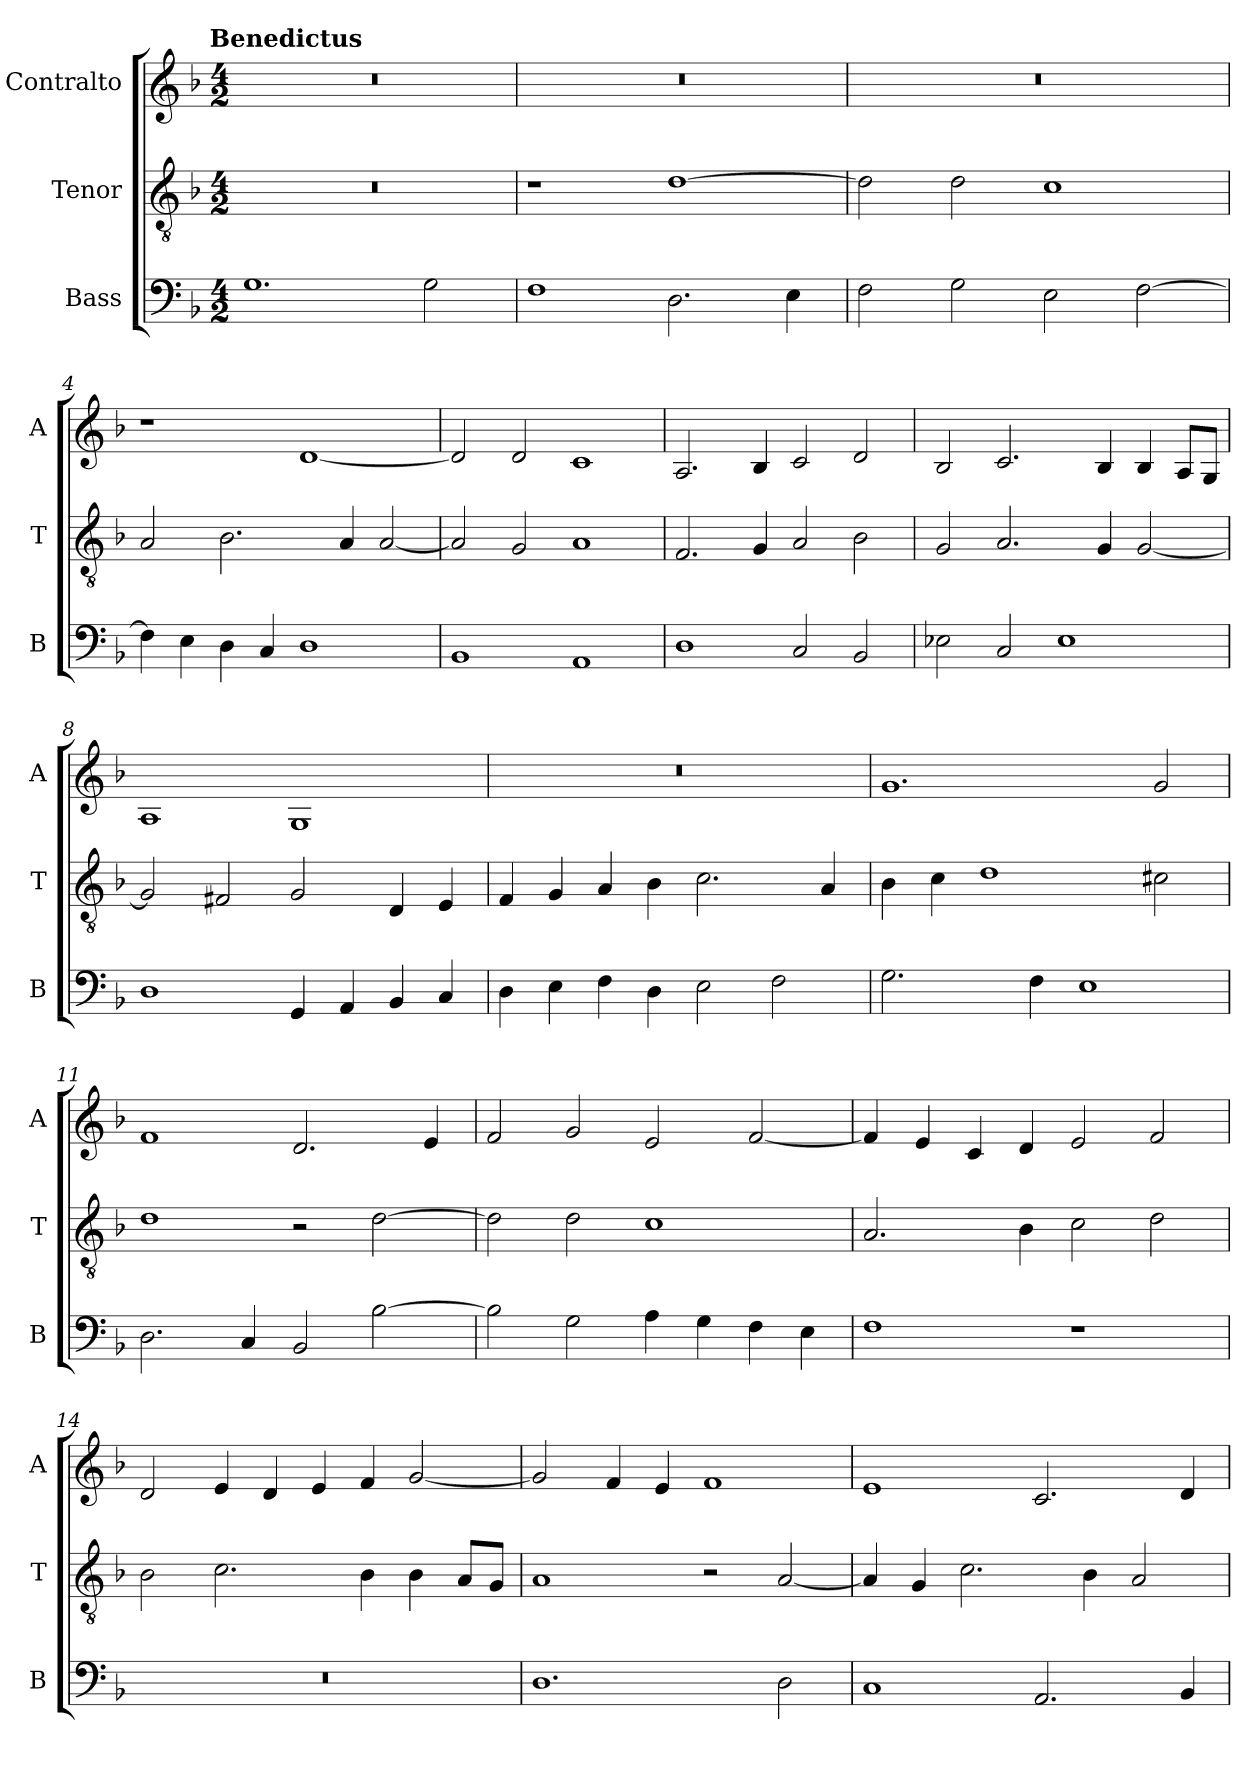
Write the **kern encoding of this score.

**kern	**kern	**kern
*part3	*part2	*part1
*staff3	*staff2	*staff1
*I"Bass	*I"Tenor	*I"Contralto
*I'B	*I'T	*I'A
*clefF4	*clefGv2	*clefG2
*k[b-]	*k[b-]	*k[b-]
*G:dor	*G:dor	*G:dor
!!LO:TX:omd:t=Benedictus
*M4/2	*M4/2	*M4/2
=1	=1	=1
1.G	0r	0r
2G	.	.
=2	=2	=2
1F	1r	0r
2.D	[1d	.
4E	.	.
=3	=3	=3
2F	2d]	0r
2G	2d	.
2E	1c	.
[2F	.	.
=4	=4	=4
4F]	2A	1r
4E	.	.
4D	2.B-	.
4C	.	.
1D	.	[1d
.	4A	.
.	[2A	.
=5	=5	=5
1BB-	2A]	2d]
.	2G	2d
1AA	1A	1c
=6	=6	=6
1D	2.F	2.A
.	4G	4B-
2C	2A	2c
2BB-	2B-	2d
=7	=7	=7
2E-X	2G	2B-
2C	2.A	2.c
1E-	.	.
.	4G	4B-
.	[2G	4B-
.	.	8A/L
.	.	8G/J
=8	=8	=8
1D	2G]	1A
.	2F#X	.
4GG	2G	1G
4AA	.	.
4BB-	4D	.
4C	4E	.
=9	=9	=9
4D	4F	0r
4E	4G	.
4F	4A	.
4D	4B-	.
2E	2.c	.
2F	.	.
.	4A	.
=10	=10	=10
2.G	4B-	1.g
.	4c	.
.	1d	.
4F	.	.
1E	.	.
.	2c#X	2g
=11	=11	=11
2.D	1d	1f
4C	.	.
2BB-	2r	2.d
[2B-	[2d	.
.	.	4e
=12	=12	=12
2B-]	2d]	2f
2G	2d	2g
4A	1c	2e
4G	.	.
4F	.	[2f
4E	.	.
=13	=13	=13
1F	2.A	4f]
.	.	4e
.	.	4c
.	4B-	4d
1r	2c	2e
.	2d	2f
=14	=14	=14
0r	2B-	2d
.	2.c	4e
.	.	4d
.	.	4e
.	4B-	4f
.	4B-	[2g
.	8A/L	.
.	8G/J	.
=15	=15	=15
1.D	1A	2g]
.	.	4f
.	.	4e
.	2r	1f
2D	[2A	.
=16	=16	=16
1C	4A]	1e
.	4G	.
.	2.c	.
2.AA	.	2.c
.	4B-	.
.	2A	.
4BB-	.	4d
=	=	=
*-	*-	*-
